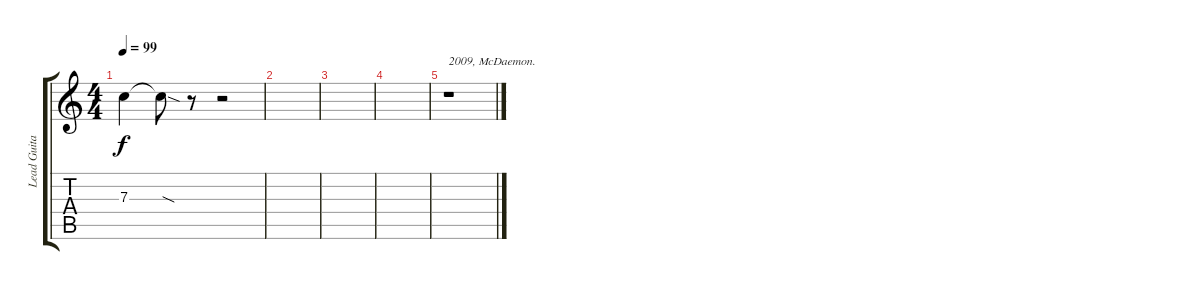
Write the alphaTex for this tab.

\track ("Lead Guitar" "Lead Guita") {instrument distortionguitar}
\staff {score tabs}
\tuning (D4 A3 F3 C3 G2 C2) {hide}
\ts (4 4)
\tempo 99
\clef g2
\ks c
7.3{t}.4{dy f} 7.3{sod t}.8 r.8 r.2 |
|
|
|
r.1{txt "2009, McDaemon."}
